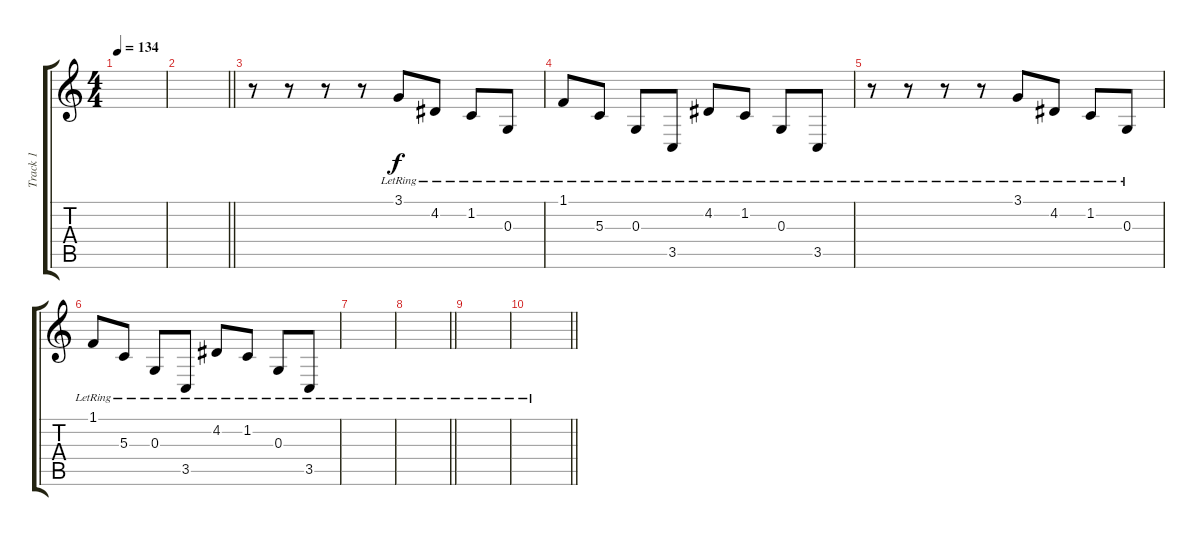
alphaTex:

\track ("Track 1" "Track 1") {instrument acousticgrandpiano}
\staff {score tabs}
\tuning (E4 B3 G3 D3 A2 E2) {hide}
\ts (4 4)
\tempo 134
\clef g2
\ks c
|
\barLineRight lightlight
|
r.8{instrument acousticguitarnylon} r.8 r.8 r.8 3.1{lr}.8 4.2{lr}.8 1.2{lr}.8 0.3{lr}.8 |
1.1{lr}.8 5.3{lr}.8 0.3{lr}.8 3.5{lr}.8 4.2{lr}.8 1.2{lr}.8 0.3{lr}.8 3.5{lr}.8 |
r.8{instrument acousticguitarnylon} r.8 r.8 r.8 3.1{lr}.8 4.2{lr}.8 1.2{lr}.8 0.3{lr}.8 |
1.1{lr}.8 5.3{lr}.8 0.3{lr}.8 3.5{lr}.8 4.2{lr}.8 1.2{lr}.8 0.3{lr}.8 3.5{lr}.8 |
|
\barLineRight lightlight
|
|
\barLineRight lightlight
